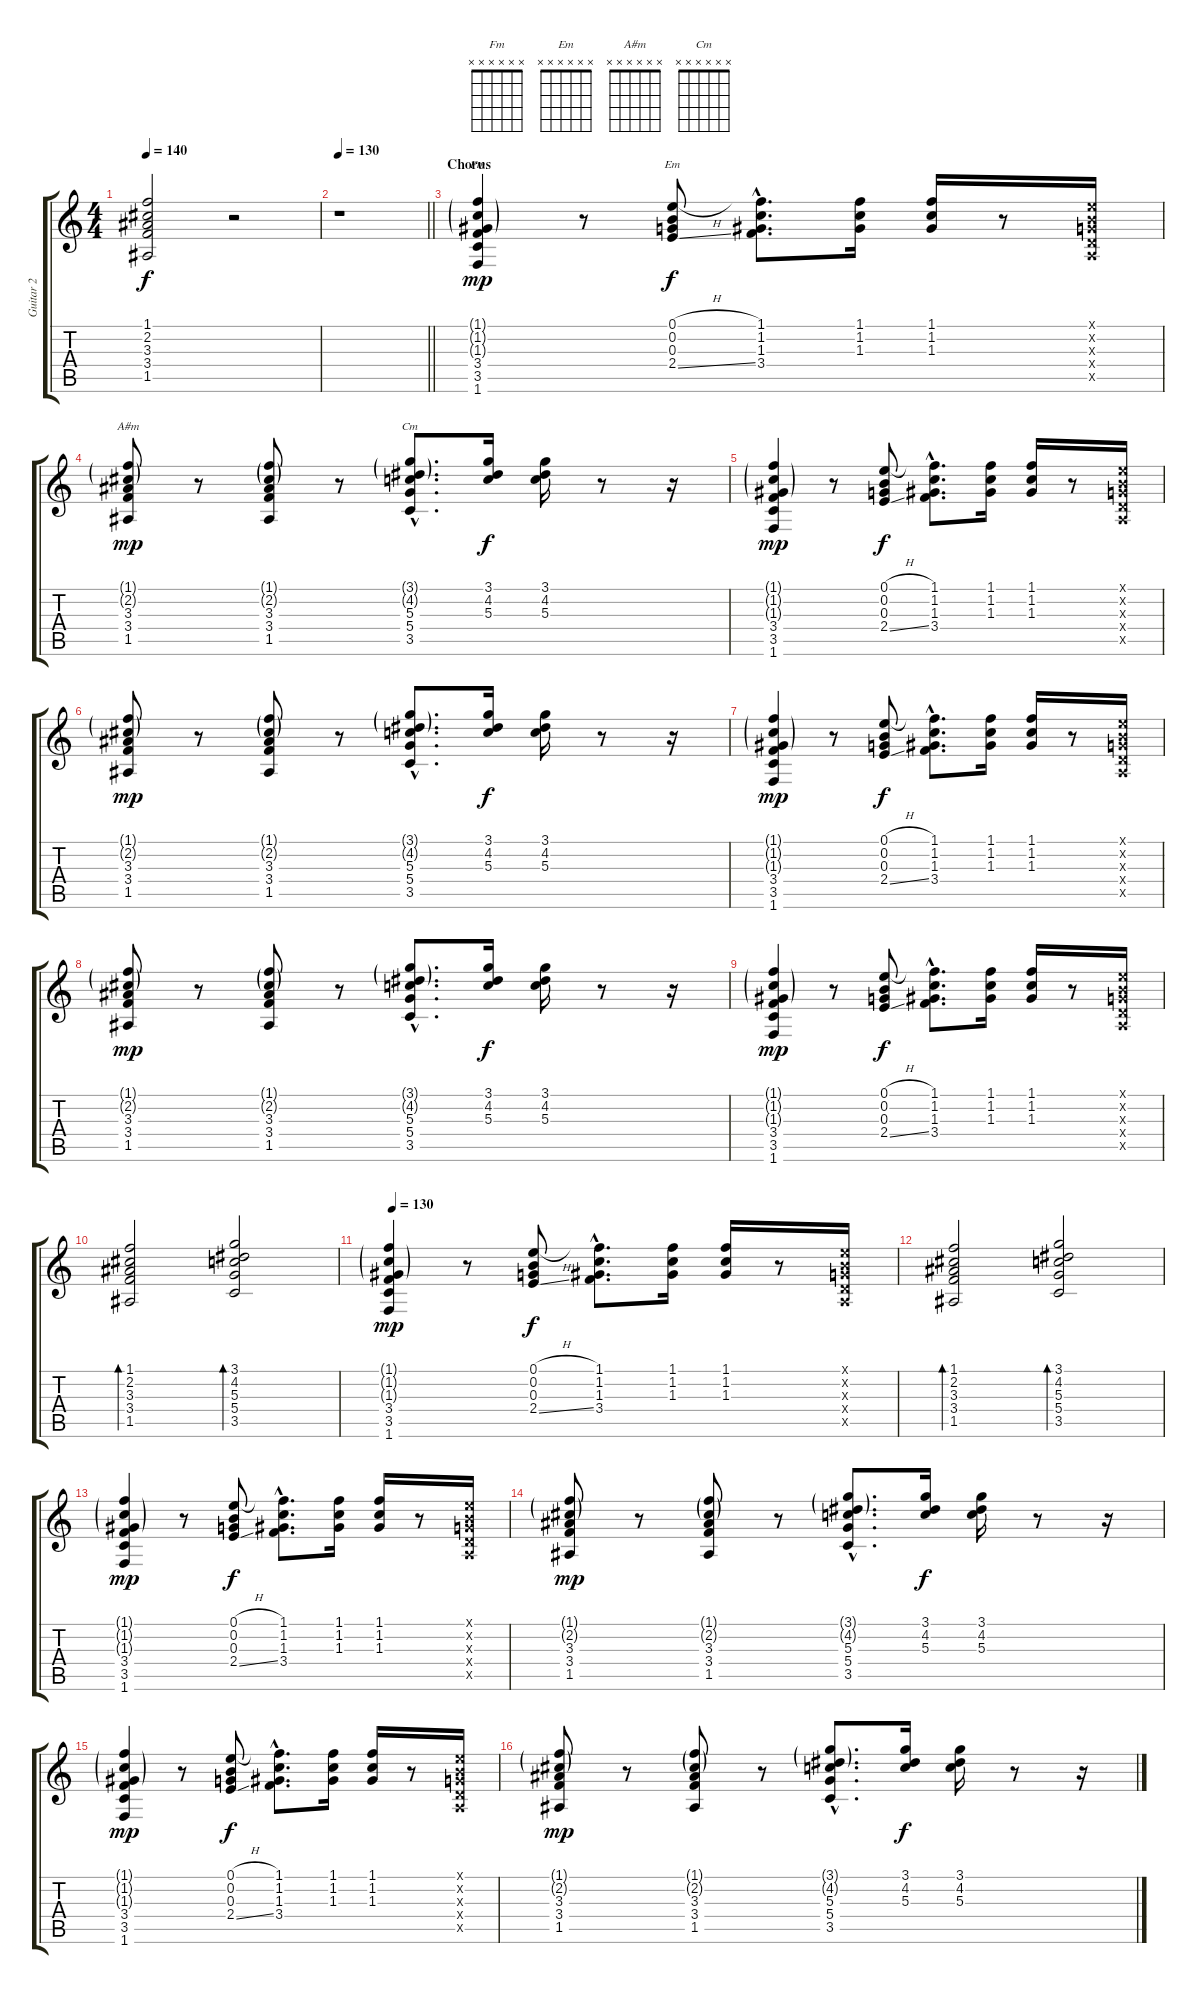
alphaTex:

\track ("Guitar 2" "Guitar 2") {instrument acousticguitarnylon}
\staff {score tabs}
\tuning (E4 B3 G3 D3 A2 E2) {hide}
\chord ("Fm" x x x x x x)
\chord ("Em" x x x x x x)
\chord ("A#m" x x x x x x)
\chord ("Cm" x x x x x x)
\ts (4 4)
\tempo 140
\clef g2
\ks c
(1.1{t} 2.2{t} 3.3{t} 3.4{t} 1.5{t}).2{dy f} r.2 |
\tempo 130
\barLineRight lightlight
r.1 |
\section ("" "Chorus")
(1.1{g} 1.2{g} 1.3{g} 3.4 3.5 1.6).4{ch "Fm" dy mp} r.8 (0.1{h} 0.2 0.3 2.4{ss}).8{ch "Em" dy f} (1.1{hac} 1.2{hac} 1.3{hac} 3.4{hac}).8{d} (1.1 1.2 1.3).16 (1.1 1.2 1.3).16 r.8 (0.1{x} 0.2{x} 0.3{x} 0.4{x} 0.5{x}).16 |
(1.1{g} 2.2{g} 3.3 3.4 1.5).8{ch "A#m" dy mp} r.8 (1.1{g} 2.2{g} 3.3 3.4 1.5).8 r.8 (3.1{g hac} 4.2{g hac} 5.3{hac} 5.4{hac} 3.5{hac}).8{d ch "Cm"} (3.1 4.2 5.3).16{dy f} (3.1 4.2 5.3).16 r.8 r.16 |
(1.1{g} 1.2{g} 1.3{g} 3.4 3.5 1.6).4{dy mp} r.8 (0.1{h} 0.2 0.3 2.4{ss}).8{dy f} (1.1{hac} 1.2{hac} 1.3{hac} 3.4{hac}).8{d} (1.1 1.2 1.3).16 (1.1 1.2 1.3).16 r.8 (0.1{x} 0.2{x} 0.3{x} 0.4{x} 0.5{x}).16 |
(1.1{g} 2.2{g} 3.3 3.4 1.5).8{dy mp} r.8 (1.1{g} 2.2{g} 3.3 3.4 1.5).8 r.8 (3.1{g hac} 4.2{g hac} 5.3{hac} 5.4{hac} 3.5{hac}).8{d} (3.1 4.2 5.3).16{dy f} (3.1 4.2 5.3).16 r.8 r.16 |
(1.1{g} 1.2{g} 1.3{g} 3.4 3.5 1.6).4{dy mp} r.8 (0.1{h} 0.2 0.3 2.4{ss}).8{dy f} (1.1{hac} 1.2{hac} 1.3{hac} 3.4{hac}).8{d} (1.1 1.2 1.3).16 (1.1 1.2 1.3).16 r.8 (0.1{x} 0.2{x} 0.3{x} 0.4{x} 0.5{x}).16 |
(1.1{g} 2.2{g} 3.3 3.4 1.5).8{dy mp} r.8 (1.1{g} 2.2{g} 3.3 3.4 1.5).8 r.8 (3.1{g hac} 4.2{g hac} 5.3{hac} 5.4{hac} 3.5{hac}).8{d} (3.1 4.2 5.3).16{dy f} (3.1 4.2 5.3).16 r.8 r.16 |
(1.1{g} 1.2{g} 1.3{g} 3.4 3.5 1.6).4{dy mp} r.8 (0.1{h} 0.2 0.3 2.4{ss}).8{dy f} (1.1{hac} 1.2{hac} 1.3{hac} 3.4{hac}).8{d} (1.1 1.2 1.3).16 (1.1 1.2 1.3).16 r.8 (0.1{x} 0.2{x} 0.3{x} 0.4{x} 0.5{x}).16 |
(1.1 2.2 3.3 3.4 1.5).2{bd 60} (3.1 4.2 5.3 5.4 3.5).2{bd 60} |
\tempo 130
(1.1{g} 1.2{g} 1.3{g} 3.4 3.5 1.6).4{dy mp} r.8 (0.1{h} 0.2 0.3 2.4{ss}).8{dy f} (1.1{hac} 1.2{hac} 1.3{hac} 3.4{hac}).8{d} (1.1 1.2 1.3).16 (1.1 1.2 1.3).16 r.8 (0.1{x} 0.2{x} 0.3{x} 0.4{x} 0.5{x}).16 |
(1.1 2.2 3.3 3.4 1.5).2{bd 60} (3.1 4.2 5.3 5.4 3.5).2{bd 60} |
(1.1{g} 1.2{g} 1.3{g} 3.4 3.5 1.6).4{dy mp} r.8 (0.1{h} 0.2 0.3 2.4{ss}).8{dy f} (1.1{hac} 1.2{hac} 1.3{hac} 3.4{hac}).8{d} (1.1 1.2 1.3).16 (1.1 1.2 1.3).16 r.8 (0.1{x} 0.2{x} 0.3{x} 0.4{x} 0.5{x}).16 |
(1.1{g} 2.2{g} 3.3 3.4 1.5).8{dy mp} r.8 (1.1{g} 2.2{g} 3.3 3.4 1.5).8 r.8 (3.1{g hac} 4.2{g hac} 5.3{hac} 5.4{hac} 3.5{hac}).8{d} (3.1 4.2 5.3).16{dy f} (3.1 4.2 5.3).16 r.8 r.16 |
(1.1{g} 1.2{g} 1.3{g} 3.4 3.5 1.6).4{dy mp} r.8 (0.1{h} 0.2 0.3 2.4{ss}).8{dy f} (1.1{hac} 1.2{hac} 1.3{hac} 3.4{hac}).8{d} (1.1 1.2 1.3).16 (1.1 1.2 1.3).16 r.8 (0.1{x} 0.2{x} 0.3{x} 0.4{x} 0.5{x}).16 |
(1.1{g} 2.2{g} 3.3 3.4 1.5).8{dy mp} r.8 (1.1{g} 2.2{g} 3.3 3.4 1.5).8 r.8 (3.1{g hac} 4.2{g hac} 5.3{hac} 5.4{hac} 3.5{hac}).8{d} (3.1 4.2 5.3).16{dy f} (3.1 4.2 5.3).16 r.8 r.16
